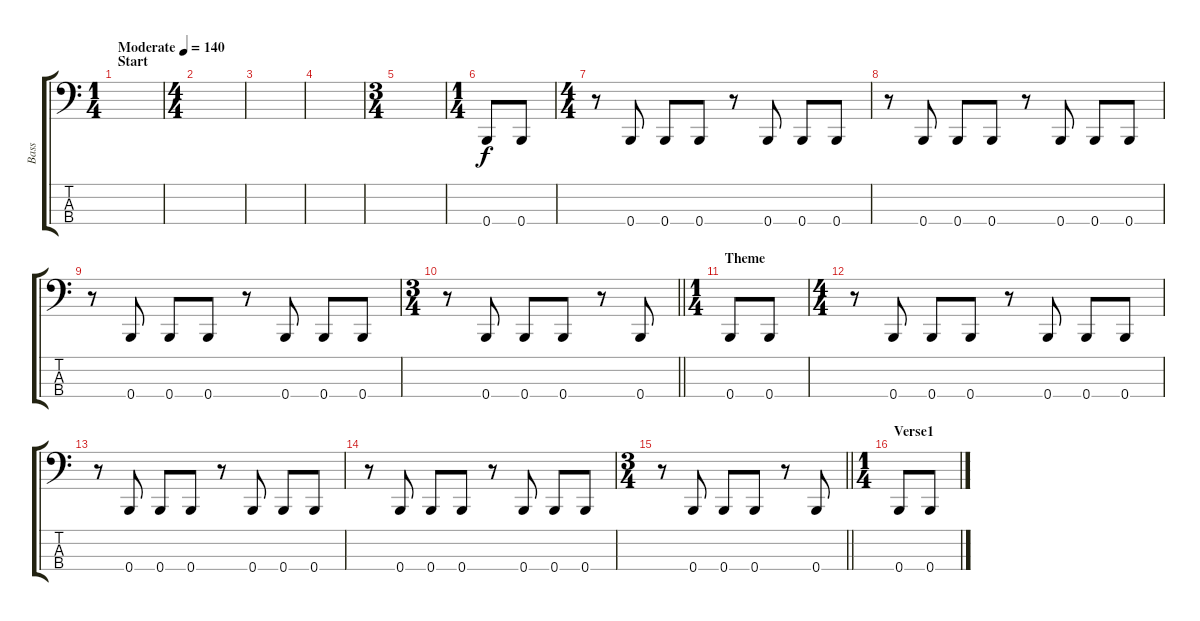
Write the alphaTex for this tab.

\track ("Bass" "Bass") {instrument electricbassfinger}
\staff {score tabs}
\tuning (E2 B1 Gb1 B0) {hide}
\ts (1 4)
\section ("" "Start")
\tempo (140 "Moderate")
\clef f4
\ks c
|
\ts (4 4)
|
|
|
\ts (3 4)
|
\ts (1 4)
0.4.8 0.4.8 |
\ts (4 4)
r.8 0.4.8 0.4.8 0.4.8 r.8 0.4.8 0.4.8 0.4.8 |
r.8 0.4.8 0.4.8 0.4.8 r.8 0.4.8 0.4.8 0.4.8 |
r.8 0.4.8 0.4.8 0.4.8 r.8 0.4.8 0.4.8 0.4.8 |
\ts (3 4)
\barLineRight lightlight
r.8 0.4.8 0.4.8 0.4.8 r.8 0.4.8 |
\ts (1 4)
\section ("" "Theme")
0.4.8 0.4.8 |
\ts (4 4)
r.8 0.4.8 0.4.8 0.4.8 r.8 0.4.8 0.4.8 0.4.8 |
r.8 0.4.8 0.4.8 0.4.8 r.8 0.4.8 0.4.8 0.4.8 |
r.8 0.4.8 0.4.8 0.4.8 r.8 0.4.8 0.4.8 0.4.8 |
\ts (3 4)
\barLineRight lightlight
r.8 0.4.8 0.4.8 0.4.8 r.8 0.4.8 |
\ts (1 4)
\section ("" "Verse1")
0.4.8 0.4.8
